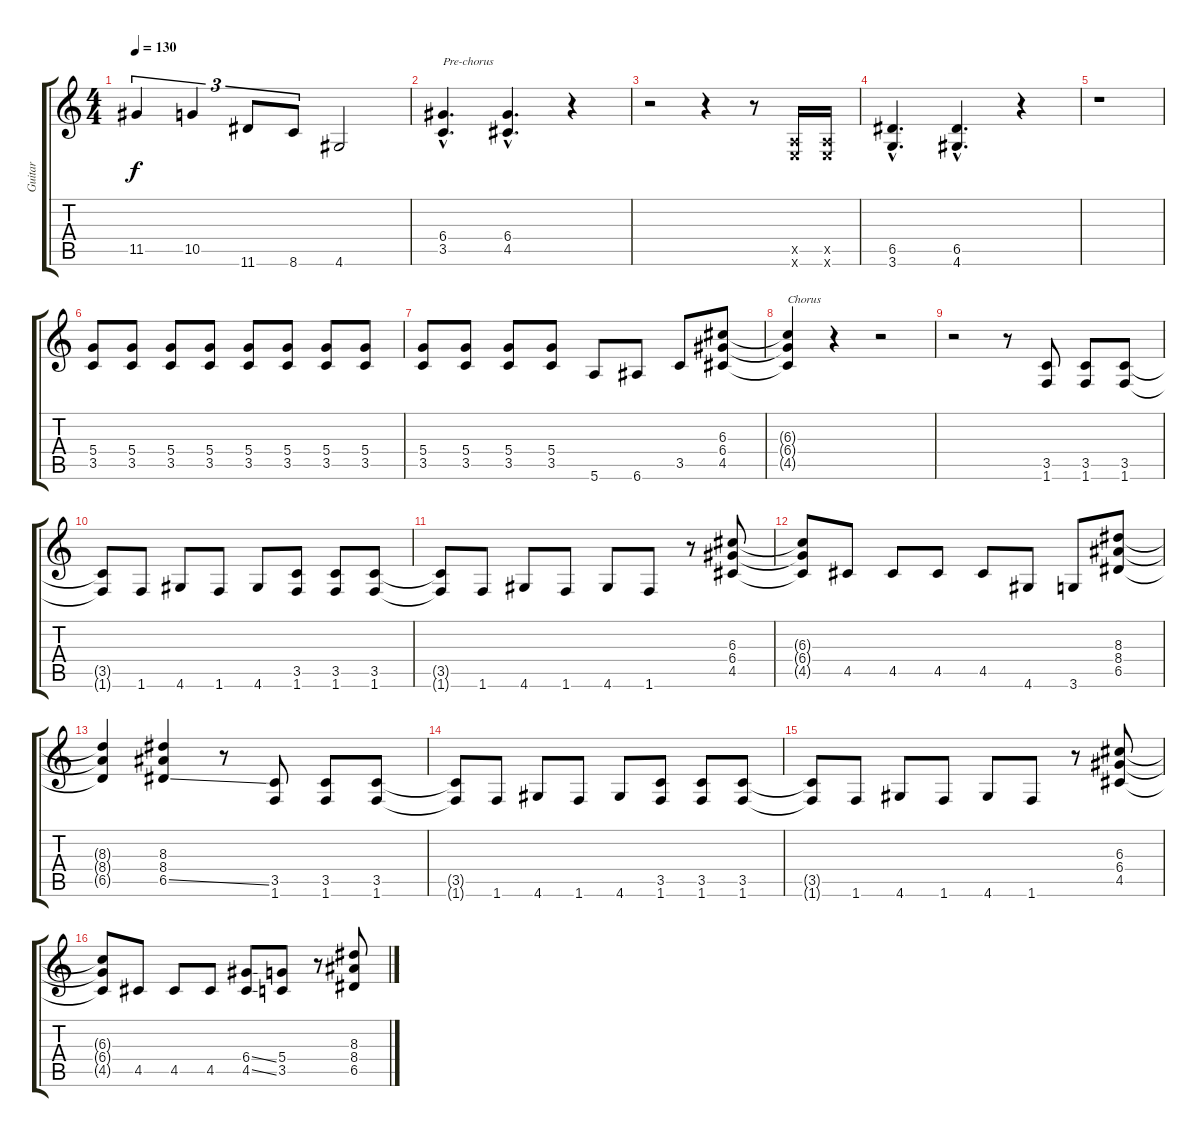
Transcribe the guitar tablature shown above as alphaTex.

\track ("Guitar" "Guitar") {instrument distortionguitar}
\staff {score tabs}
\tuning (E4 B3 G3 D3 A2 E2) {hide}
\ts (4 4)
\tempo 130
\clef g2
\ks c
11.5.4{tu (3 2) dy f} 10.5.4{tu (3 2)} 11.6.8{tu (3 2)} 8.6.8{tu (3 2)} 4.6.2 |
(6.4{hac} 3.5{hac}).4{d txt "Pre-chorus"} (6.4{hac} 4.5{hac}).4{d} r.4 |
r.2 r.4 r.8 (0.5{x} 0.6{x}).16 (0.5{x} 0.6{x}).16 |
(6.5{hac} 3.6{hac}).4{d} (6.5{hac} 4.6{hac}).4{d} r.4 |
r.1 |
(5.4 3.5).8 (5.4 3.5).8 (5.4 3.5).8 (5.4 3.5).8 (5.4 3.5).8 (5.4 3.5).8 (5.4 3.5).8 (5.4 3.5).8 |
(5.4 3.5).8 (5.4 3.5).8 (5.4 3.5).8 (5.4 3.5).8 5.6.8 6.6.8 3.5.8 (6.3 6.4 4.5).8 |
(6.3{t} 6.4{t} 4.5{t}).4{txt "Chorus"} r.4 r.2 |
r.2 r.8 (3.5 1.6).8 (3.5 1.6).8 (3.5 1.6).8 |
(3.5{t} 1.6{t}).8 1.6.8 4.6.8 1.6.8 4.6.8 (3.5 1.6).8 (3.5 1.6).8 (3.5 1.6).8 |
(3.5{t} 1.6{t}).8 1.6.8 4.6.8 1.6.8 4.6.8 1.6.8 r.8 (6.3 6.4 4.5).8 |
(6.3{t} 6.4{t} 4.5{t}).8 4.5.8 4.5.8 4.5.8 4.5.8 4.6.8 3.6.8 (8.3 8.4 6.5).8 |
(8.3{t} 8.4{t} 6.5{t}).4 (8.3 8.4 6.5{ss}).4 r.8 (3.5 1.6).8 (3.5 1.6).8 (3.5 1.6).8 |
(3.5{t} 1.6{t}).8 1.6.8 4.6.8 1.6.8 4.6.8 (3.5 1.6).8 (3.5 1.6).8 (3.5 1.6).8 |
(3.5{t} 1.6{t}).8 1.6.8 4.6.8 1.6.8 4.6.8 1.6.8 r.8 (6.3 6.4 4.5).8 |
(6.3{t} 6.4{t} 4.5{t}).8 4.5.8 4.5.8 4.5.8 (6.4{ss} 4.5{ss}).8 (5.4 3.5).8 r.8 (8.3 8.4 6.5).8
